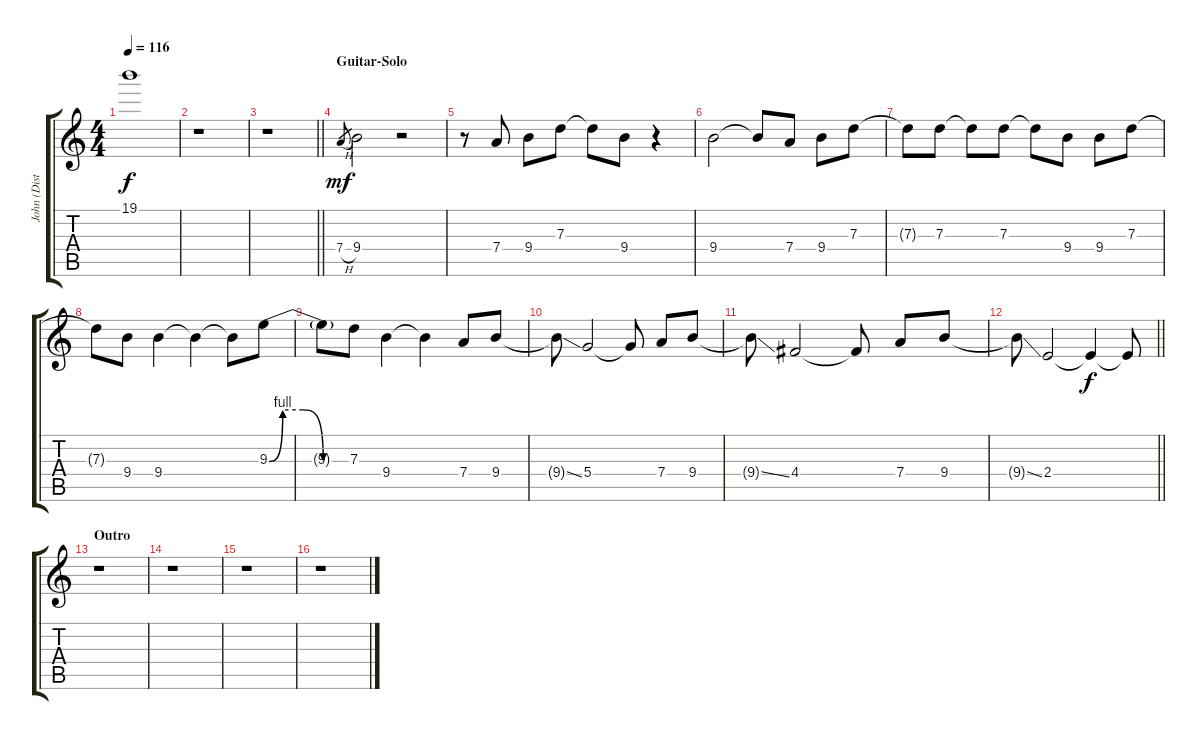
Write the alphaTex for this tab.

\track ("John (Distortion)" "John (Dist") {instrument distortionguitar}
\staff {score tabs}
\tuning (E4 B3 G3 D3 A2 E2) {hide}
\ts (4 4)
\tempo 116
\clef g2
\ks c
19.1{t}.1{dy f} |
r.1 |
\barLineRight lightlight
r.1 |
\section ("" "Guitar-Solo")
7.4{h}.8{gr dy mf} 9.4.2 r.2 |
r.8 7.4.8 9.4.8 7.3.8 7.3{t}.8 9.4.8 r.4 |
9.4.2 9.4{t}.8 7.4.8 9.4.8 7.3.8 |
7.3{t}.8 7.3.8 7.3{t}.8 7.3.8 7.3{t}.8 9.4.8 9.4.8 7.3.8 |
7.3{t}.8 9.4.8 9.4.4 9.4{t}.4 9.4{t}.8 9.3{be (custom 0 0 10 4 25 4 40 0 60 0)}.8 |
9.3{t}.8 7.3.8 9.4.4 9.4{t}.4 7.4.8 9.4.8 |
9.4{ss t}.8 5.4.2 5.4{t}.8 7.4.8 9.4.8 |
9.4{ss t}.8 4.4.2 4.4{t}.8 7.4.8 9.4.8 |
\barLineRight lightlight
9.4{ss t}.8 2.4.2 2.4{t}.4{dy f} 2.4{t}.8 |
\section ("" "Outro")
r.1 |
r.1 |
r.1 |
r.1
